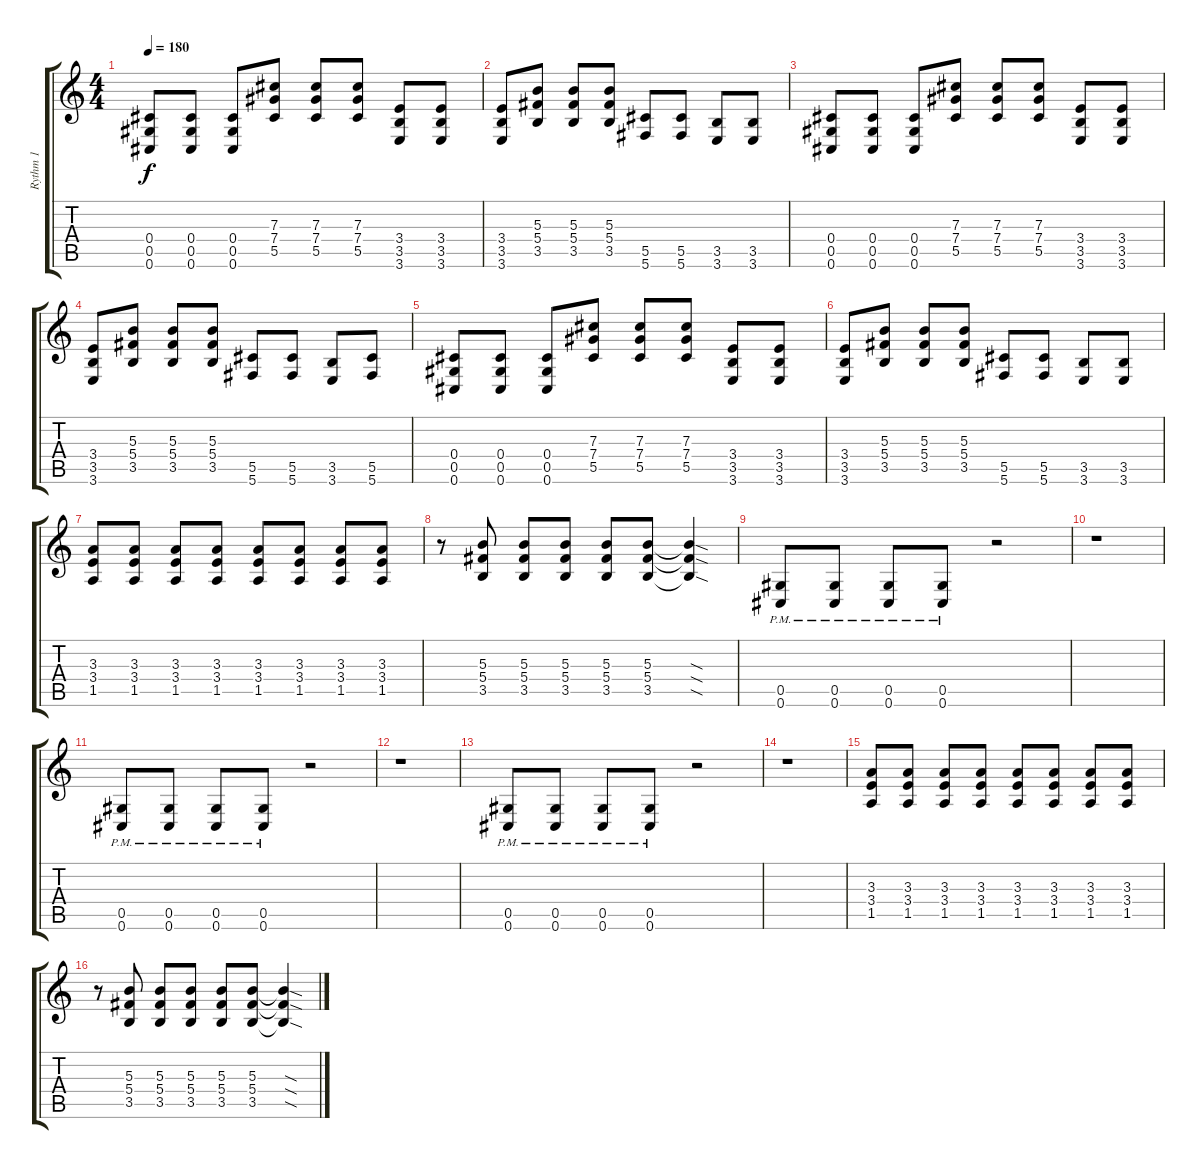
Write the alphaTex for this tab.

\track ("Rythm 1" "Rythm 1") {instrument distortionguitar}
\staff {score tabs}
\tuning (Eb4 Bb3 Gb3 Db3 Ab2 Db2) {hide}
\ts (4 4)
\tempo 180
\clef g2
\ks c
(0.4 0.5 0.6).8{dy f} (0.4 0.5 0.6).8 (0.4 0.5 0.6).8 (7.3 7.4 5.5).8 (7.3 7.4 5.5).8 (7.3 7.4 5.5).8 (3.4 3.5 3.6).8 (3.4 3.5 3.6).8 |
(3.4 3.5 3.6).8 (5.3 5.4 3.5).8 (5.3 5.4 3.5).8 (5.3 5.4 3.5).8 (5.5 5.6).8 (5.5 5.6).8 (3.5 3.6).8 (3.5 3.6).8 |
(0.4 0.5 0.6).8 (0.4 0.5 0.6).8 (0.4 0.5 0.6).8 (7.3 7.4 5.5).8 (7.3 7.4 5.5).8 (7.3 7.4 5.5).8 (3.4 3.5 3.6).8 (3.4 3.5 3.6).8 |
(3.4 3.5 3.6).8 (5.3 5.4 3.5).8 (5.3 5.4 3.5).8 (5.3 5.4 3.5).8 (5.5 5.6).8 (5.5 5.6).8 (3.5 3.6).8 (5.5 5.6).8 |
(0.4 0.5 0.6).8 (0.4 0.5 0.6).8 (0.4 0.5 0.6).8 (7.3 7.4 5.5).8 (7.3 7.4 5.5).8 (7.3 7.4 5.5).8 (3.4 3.5 3.6).8 (3.4 3.5 3.6).8 |
(3.4 3.5 3.6).8 (5.3 5.4 3.5).8 (5.3 5.4 3.5).8 (5.3 5.4 3.5).8 (5.5 5.6).8 (5.5 5.6).8 (3.5 3.6).8 (3.5 3.6).8 |
(3.3 3.4 1.5).8 (3.3 3.4 1.5).8 (3.3 3.4 1.5).8 (3.3 3.4 1.5).8 (3.3 3.4 1.5).8 (3.3 3.4 1.5).8 (3.3 3.4 1.5).8 (3.3 3.4 1.5).8 |
r.8 (5.3 5.4 3.5).8 (5.3 5.4 3.5).8 (5.3 5.4 3.5).8 (5.3 5.4 3.5).8 (5.3 5.4 3.5).8 (5.3{sod t} 5.4{sod t} 3.5{sod t}).4 |
(0.5{pm} 0.6{pm}).8 (0.5{pm} 0.6{pm}).8 (0.5{pm} 0.6{pm}).8 (0.5{pm} 0.6{pm}).8 r.2 |
r.1 |
(0.5{pm} 0.6{pm}).8 (0.5{pm} 0.6{pm}).8 (0.5{pm} 0.6{pm}).8 (0.5{pm} 0.6{pm}).8 r.2 |
r.1 |
(0.5{pm} 0.6{pm}).8 (0.5{pm} 0.6{pm}).8 (0.5{pm} 0.6{pm}).8 (0.5{pm} 0.6{pm}).8 r.2 |
r.1 |
(3.3 3.4 1.5).8 (3.3 3.4 1.5).8 (3.3 3.4 1.5).8 (3.3 3.4 1.5).8 (3.3 3.4 1.5).8 (3.3 3.4 1.5).8 (3.3 3.4 1.5).8 (3.3 3.4 1.5).8 |
r.8 (5.3 5.4 3.5).8 (5.3 5.4 3.5).8 (5.3 5.4 3.5).8 (5.3 5.4 3.5).8 (5.3 5.4 3.5).8 (5.3{sod t} 5.4{sod t} 3.5{sod t}).4
